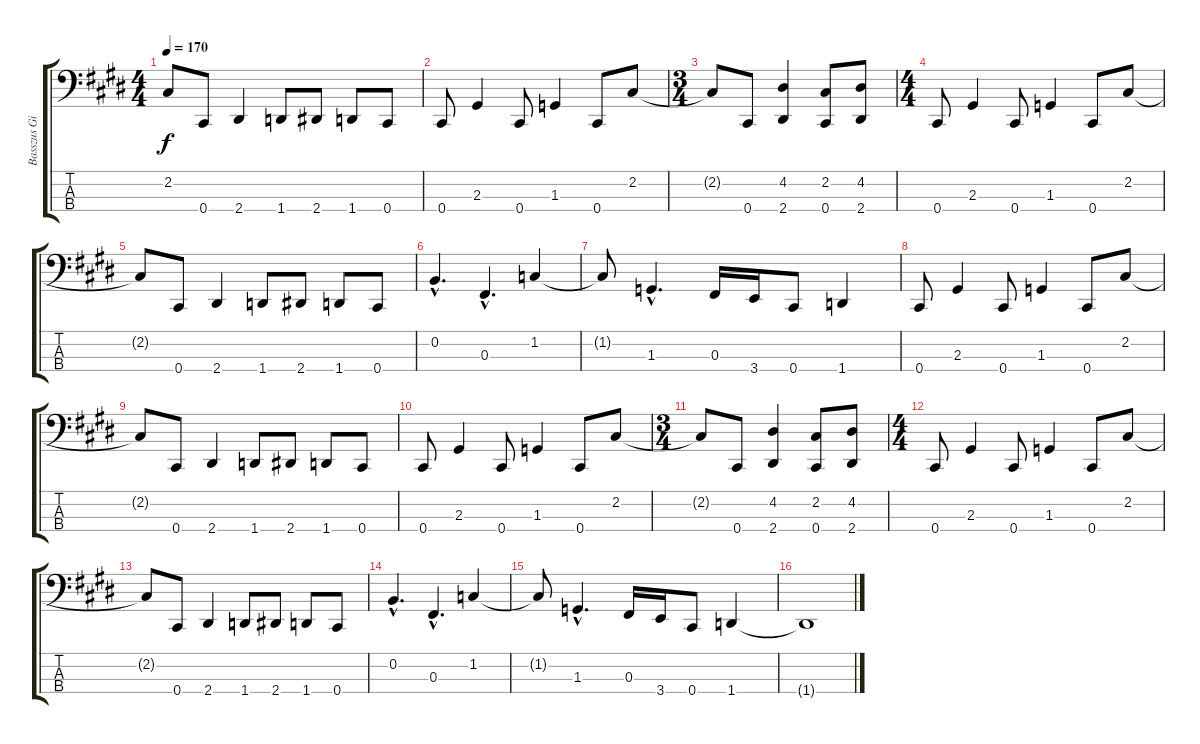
\track ("Basszus Gitár" "Basszus Gi") {instrument electricbassfinger}
\staff {score tabs}
\tuning (E2 B1 Gb1 Db1) {hide}
\ts (4 4)
\tempo 170
\clef f4
\ks c#minor
2.2{t}.8{dy f} 0.4.8 2.4.4 1.4.8 2.4.8 1.4.8 0.4.8 |
0.4.8 2.3.4 0.4.8 1.3.4 0.4.8 2.2.8 |
\ts (3 4)
2.2{t}.8 0.4.8 (4.2 2.4).4 (2.2 0.4).8 (4.2 2.4).8 |
\ts (4 4)
0.4.8 2.3.4 0.4.8 1.3.4 0.4.8 2.2.8 |
2.2{t}.8 0.4.8 2.4.4 1.4.8 2.4.8 1.4.8 0.4.8 |
0.2{hac}.4{d} 0.3{hac}.4{d} 1.2.4 |
1.2{t}.8 1.3{hac}.4{d} 0.3.16 3.4.16 0.4.8 1.4.4 |
0.4.8 2.3.4 0.4.8 1.3.4 0.4.8 2.2.8 |
2.2{t}.8 0.4.8 2.4.4 1.4.8 2.4.8 1.4.8 0.4.8 |
0.4.8 2.3.4 0.4.8 1.3.4 0.4.8 2.2.8 |
\ts (3 4)
2.2{t}.8 0.4.8 (4.2 2.4).4 (2.2 0.4).8 (4.2 2.4).8 |
\ts (4 4)
0.4.8 2.3.4 0.4.8 1.3.4 0.4.8 2.2.8 |
2.2{t}.8 0.4.8 2.4.4 1.4.8 2.4.8 1.4.8 0.4.8 |
0.2{hac}.4{d} 0.3{hac}.4{d} 1.2.4 |
1.2{t}.8 1.3{hac}.4{d} 0.3.16 3.4.16 0.4.8 1.4.4 |
1.4{t}.1
